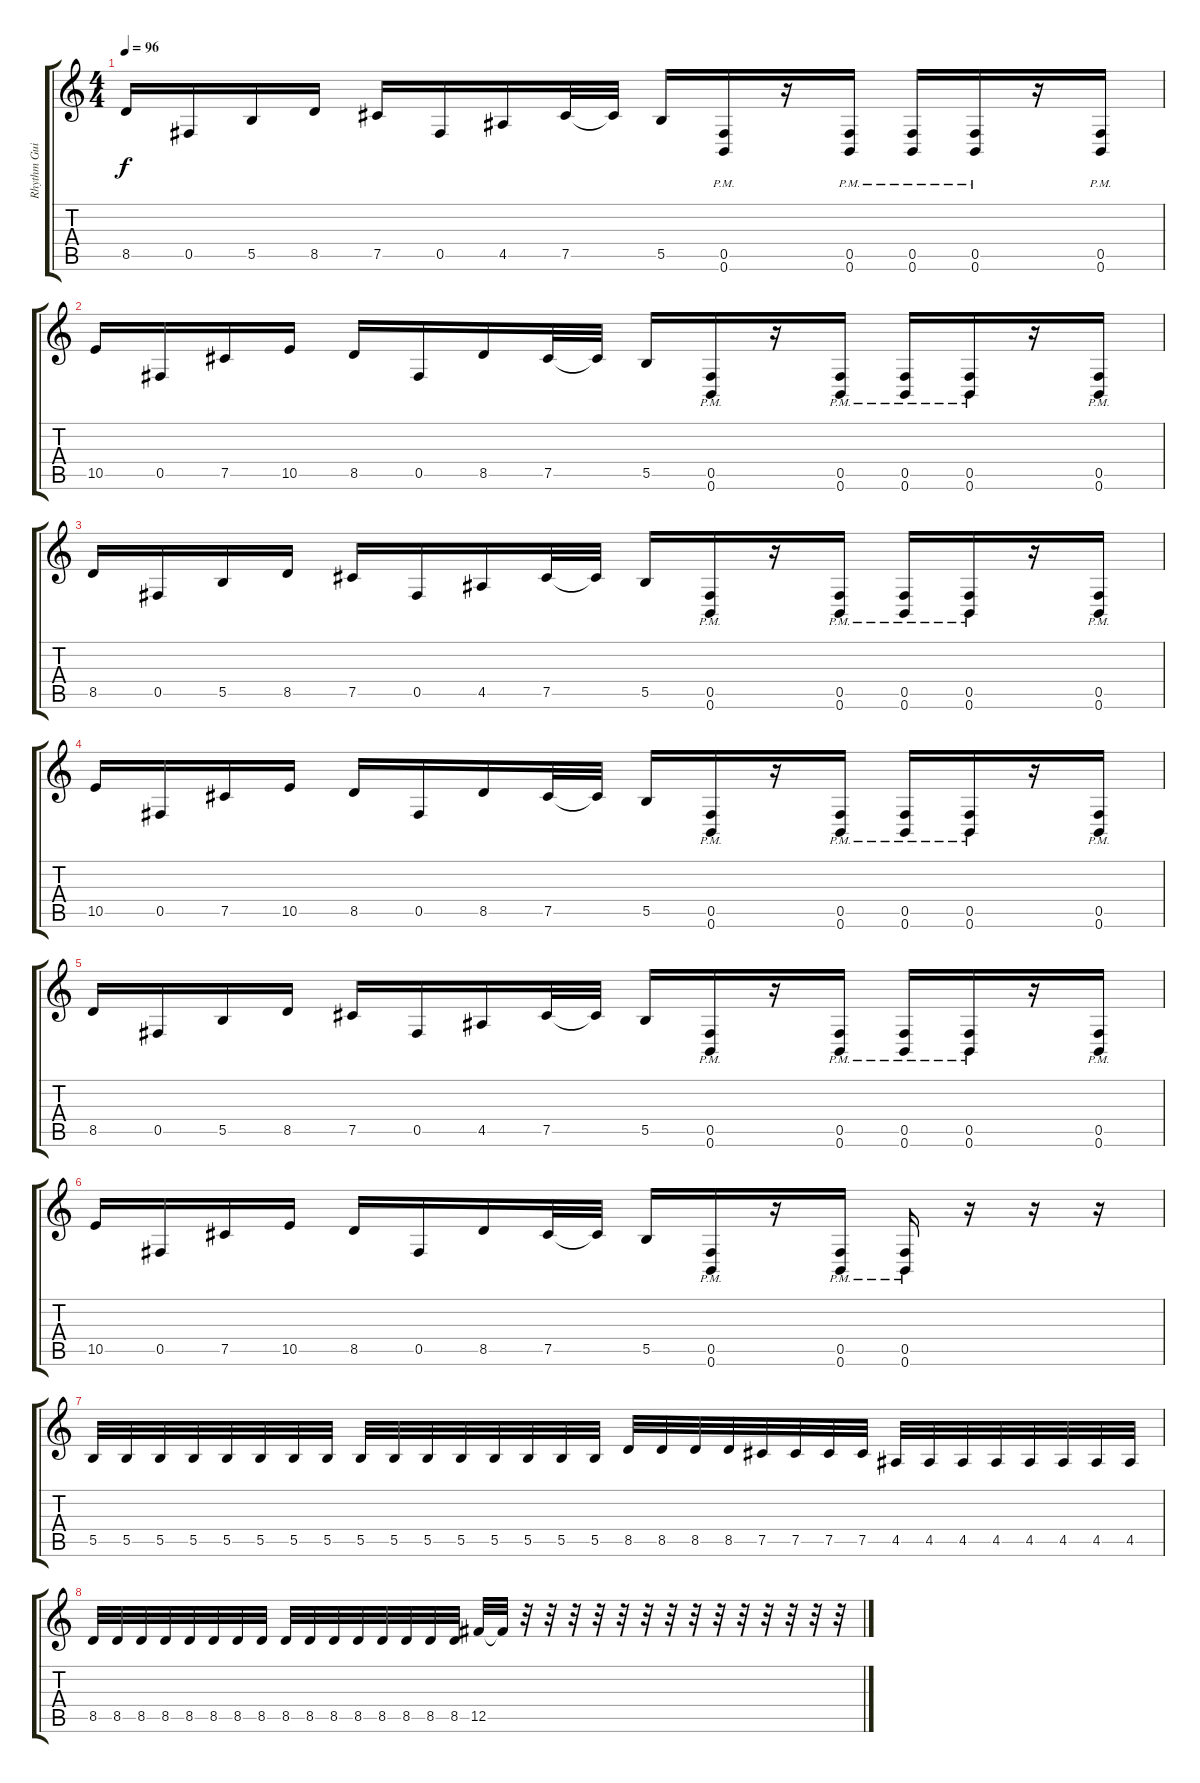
\track ("Rhythm Guitar" "Rhythm Gui") {instrument distortionguitar}
\staff {score tabs}
\tuning (Db4 Ab3 E3 B2 Gb2 B1) {hide}
\ts (4 4)
\tempo 96
\clef g2
\ks c
8.5.16{dy f} 0.5.16 5.5.16 8.5.16 7.5.16 0.5.16 4.5.16 7.5.32 7.5{t}.32 5.5.16 (0.5{pm} 0.6{pm}).16 r.16 (0.5{pm} 0.6{pm}).16 (0.5{pm} 0.6{pm}).16 (0.5{pm} 0.6{pm}).16 r.16 (0.5{pm} 0.6{pm}).16 |
10.5.16 0.5.16 7.5.16 10.5.16 8.5.16 0.5.16 8.5.16 7.5.32 7.5{t}.32 5.5.16 (0.5{pm} 0.6{pm}).16 r.16 (0.5{pm} 0.6{pm}).16 (0.5{pm} 0.6{pm}).16 (0.5{pm} 0.6{pm}).16 r.16 (0.5{pm} 0.6{pm}).16 |
8.5.16 0.5.16 5.5.16 8.5.16 7.5.16 0.5.16 4.5.16 7.5.32 7.5{t}.32 5.5.16 (0.5{pm} 0.6{pm}).16 r.16 (0.5{pm} 0.6{pm}).16 (0.5{pm} 0.6{pm}).16 (0.5{pm} 0.6{pm}).16 r.16 (0.5{pm} 0.6{pm}).16 |
10.5.16 0.5.16 7.5.16 10.5.16 8.5.16 0.5.16 8.5.16 7.5.32 7.5{t}.32 5.5.16 (0.5{pm} 0.6{pm}).16 r.16 (0.5{pm} 0.6{pm}).16 (0.5{pm} 0.6{pm}).16 (0.5{pm} 0.6{pm}).16 r.16 (0.5{pm} 0.6{pm}).16 |
8.5.16 0.5.16 5.5.16 8.5.16 7.5.16 0.5.16 4.5.16 7.5.32 7.5{t}.32 5.5.16 (0.5{pm} 0.6{pm}).16 r.16 (0.5{pm} 0.6{pm}).16 (0.5{pm} 0.6{pm}).16 (0.5{pm} 0.6{pm}).16 r.16 (0.5{pm} 0.6{pm}).16 |
10.5.16 0.5.16 7.5.16 10.5.16 8.5.16 0.5.16 8.5.16 7.5.32 7.5{t}.32 5.5.16 (0.5{pm} 0.6{pm}).16 r.16 (0.5{pm} 0.6{pm}).16 (0.5{pm} 0.6{pm}).16 r.16 r.16 r.16 |
5.5.32 5.5.32 5.5.32 5.5.32 5.5.32 5.5.32 5.5.32 5.5.32 5.5.32 5.5.32 5.5.32 5.5.32 5.5.32 5.5.32 5.5.32 5.5.32 8.5.32 8.5.32 8.5.32 8.5.32 7.5.32 7.5.32 7.5.32 7.5.32 4.5.32 4.5.32 4.5.32 4.5.32 4.5.32 4.5.32 4.5.32 4.5.32 |
8.5.32 8.5.32 8.5.32 8.5.32 8.5.32 8.5.32 8.5.32 8.5.32 8.5.32 8.5.32 8.5.32 8.5.32 8.5.32 8.5.32 8.5.32 8.5.32 12.5.32 12.5{t}.32 r.32 r.32 r.32 r.32 r.32 r.32 r.32 r.32 r.32 r.32 r.32 r.32 r.32 r.32
